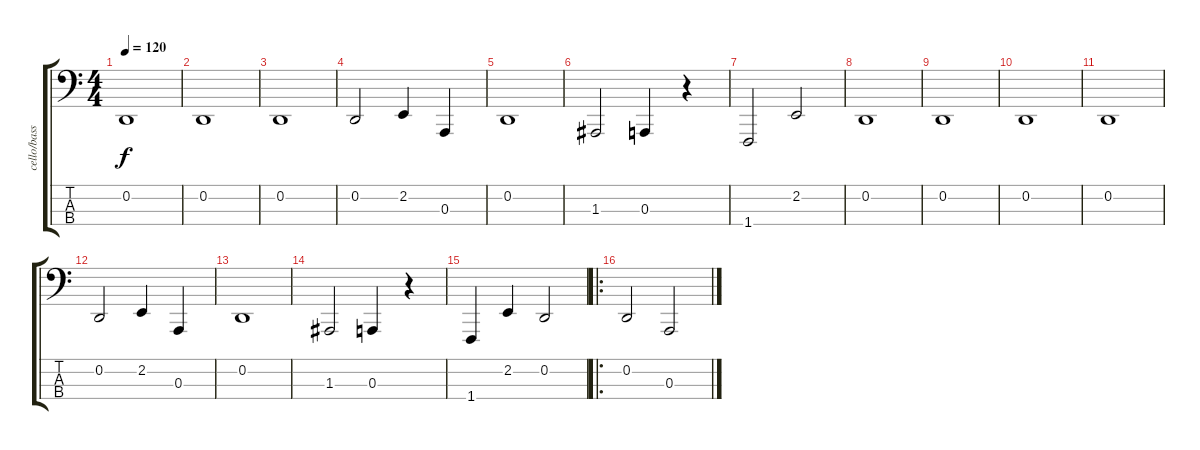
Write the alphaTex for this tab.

\track ("cello/basson" "cello/bass") {instrument cello}
\staff {score tabs}
\tuning (G2 D2 A1 E1) {hide}
\ts (4 4)
\tempo 120
\clef f4
\ks c
0.2.1{dy f} |
0.2.1 |
0.2.1 |
0.2.2 2.2.4 0.3.4 |
0.2.1 |
1.3.2 0.3.4 r.4 |
1.4.2 2.2.2 |
0.2.1 |
0.2.1 |
0.2.1 |
0.2.1 |
0.2.2 2.2.4 0.3.4 |
0.2.1 |
1.3.2 0.3.4 r.4 |
1.4.4 2.2.4 0.2.2 |
\ro
0.2.2 0.3.2
